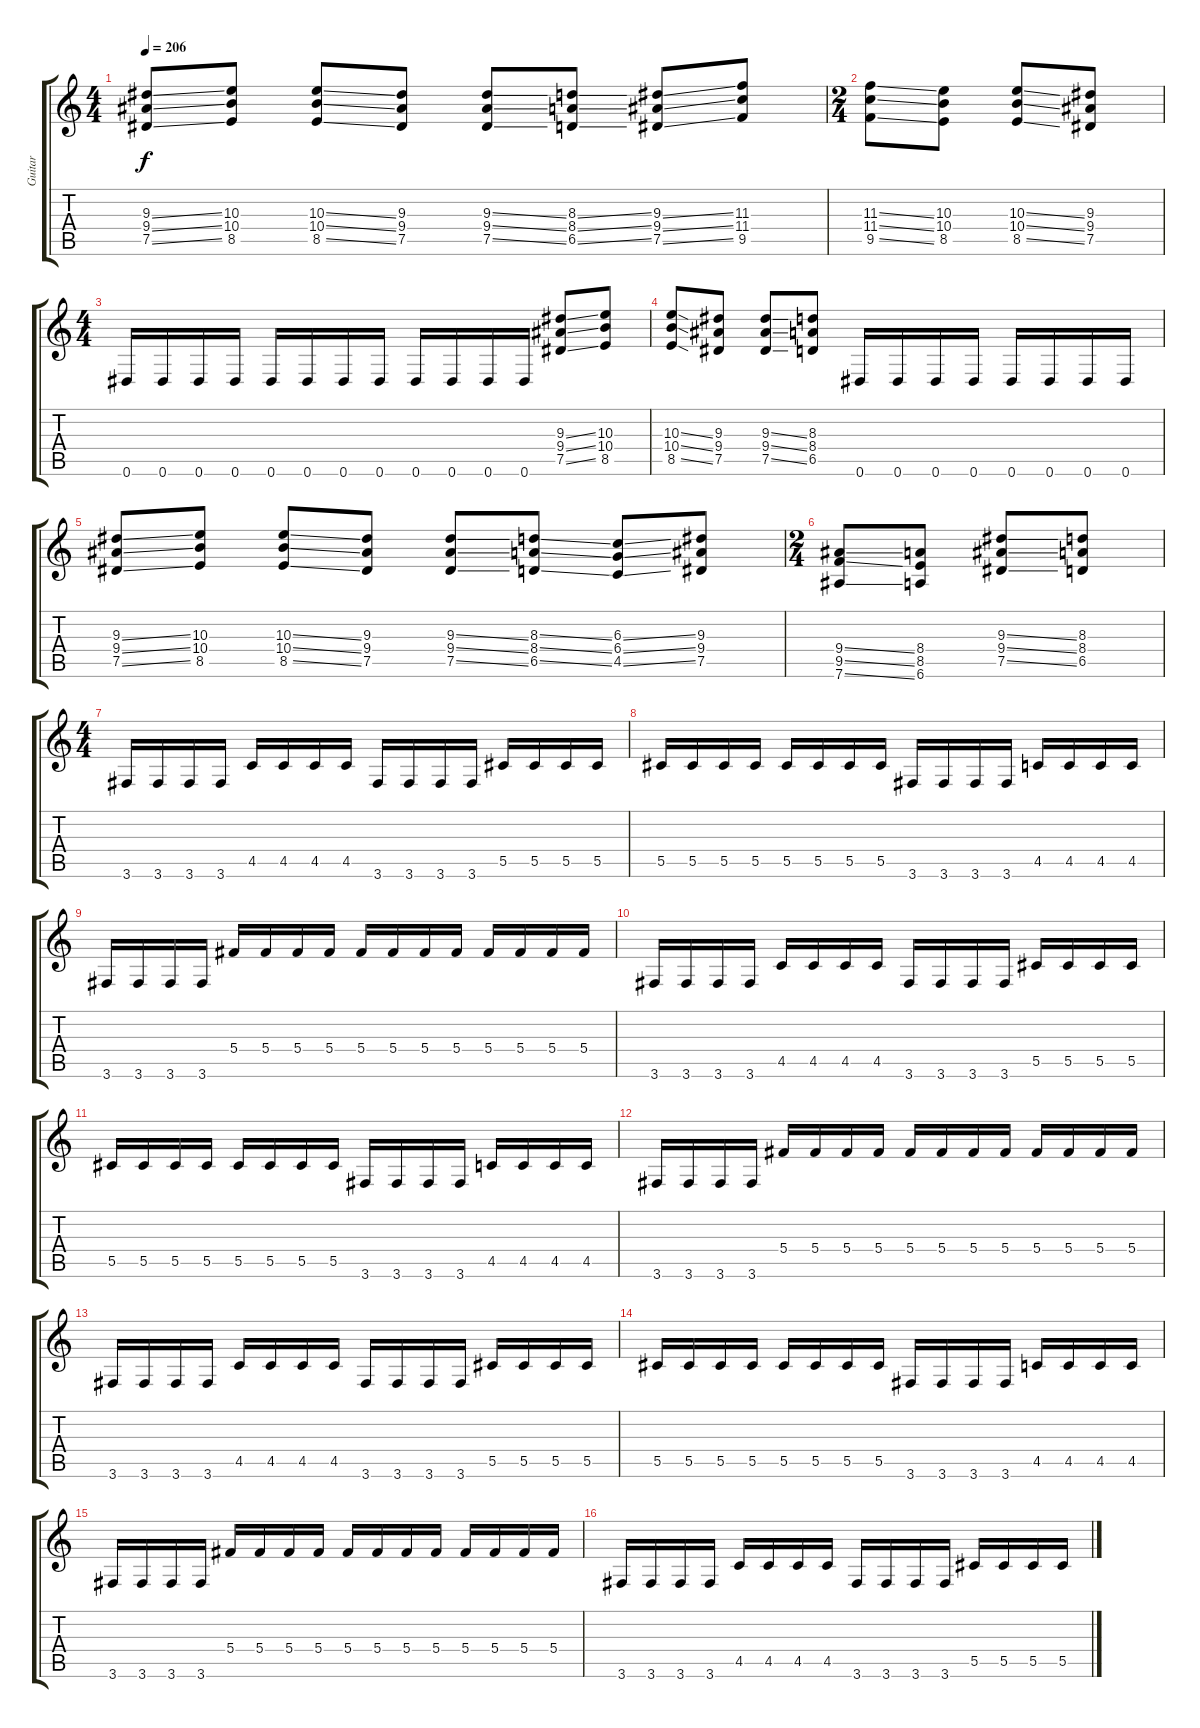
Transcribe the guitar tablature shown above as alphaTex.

\track ("Guitar" "Guitar") {instrument distortionguitar}
\staff {score tabs}
\tuning (Eb4 Bb3 Gb3 Db3 Ab2 Eb2) {hide}
\ts (4 4)
\tempo 206
\clef g2
\ks c
(9.3{ss} 9.4{ss} 7.5{ss}).8{dy f} (10.3 10.4 8.5).8 (10.3{ss} 10.4{ss} 8.5{ss}).8 (9.3 9.4 7.5).8 (9.3{ss} 9.4{ss} 7.5{ss}).8 (8.3{ss} 8.4{ss} 6.5{ss}).8 (9.3{ss} 9.4{ss} 7.5{ss}).8 (11.3 11.4 9.5).8 |
\ts (2 4)
(11.3{ss} 11.4{ss} 9.5{ss}).8 (10.3 10.4 8.5).8 (10.3{ss} 10.4{ss} 8.5{ss}).8 (9.3 9.4 7.5).8 |
\ts (4 4)
0.6.16 0.6.16 0.6.16 0.6.16 0.6.16 0.6.16 0.6.16 0.6.16 0.6.16 0.6.16 0.6.16 0.6.16 (9.3{ss} 9.4{ss} 7.5{ss}).8 (10.3 10.4 8.5).8 |
(10.3{ss} 10.4{ss} 8.5{ss}).8 (9.3 9.4 7.5).8 (9.3{ss} 9.4{ss} 7.5{ss}).8 (8.3 8.4 6.5).8 0.6.16 0.6.16 0.6.16 0.6.16 0.6.16 0.6.16 0.6.16 0.6.16 |
(9.3{ss} 9.4{ss} 7.5{ss}).8 (10.3 10.4 8.5).8 (10.3{ss} 10.4{ss} 8.5{ss}).8 (9.3 9.4 7.5).8 (9.3{ss} 9.4{ss} 7.5{ss}).8 (8.3{ss} 8.4{ss} 6.5{ss}).8 (6.3{ss} 6.4{ss} 4.5{ss}).8 (9.3 9.4 7.5).8 |
\ts (2 4)
(9.4{ss} 9.5{ss} 7.6{ss}).8 (8.4 8.5 6.6).8 (9.3{ss} 9.4{ss} 7.5{ss}).8 (8.3 8.4 6.5).8 |
\ts (4 4)
3.6.16 3.6.16 3.6.16 3.6.16 4.5.16 4.5.16 4.5.16 4.5.16 3.6.16 3.6.16 3.6.16 3.6.16 5.5.16 5.5.16 5.5.16 5.5.16 |
5.5.16 5.5.16 5.5.16 5.5.16 5.5.16 5.5.16 5.5.16 5.5.16 3.6.16 3.6.16 3.6.16 3.6.16 4.5.16 4.5.16 4.5.16 4.5.16 |
3.6.16 3.6.16 3.6.16 3.6.16 5.4.16 5.4.16 5.4.16 5.4.16 5.4.16 5.4.16 5.4.16 5.4.16 5.4.16 5.4.16 5.4.16 5.4.16 |
3.6.16 3.6.16 3.6.16 3.6.16 4.5.16 4.5.16 4.5.16 4.5.16 3.6.16 3.6.16 3.6.16 3.6.16 5.5.16 5.5.16 5.5.16 5.5.16 |
5.5.16 5.5.16 5.5.16 5.5.16 5.5.16 5.5.16 5.5.16 5.5.16 3.6.16 3.6.16 3.6.16 3.6.16 4.5.16 4.5.16 4.5.16 4.5.16 |
3.6.16 3.6.16 3.6.16 3.6.16 5.4.16 5.4.16 5.4.16 5.4.16 5.4.16 5.4.16 5.4.16 5.4.16 5.4.16 5.4.16 5.4.16 5.4.16 |
3.6.16 3.6.16 3.6.16 3.6.16 4.5.16 4.5.16 4.5.16 4.5.16 3.6.16 3.6.16 3.6.16 3.6.16 5.5.16 5.5.16 5.5.16 5.5.16 |
5.5.16 5.5.16 5.5.16 5.5.16 5.5.16 5.5.16 5.5.16 5.5.16 3.6.16 3.6.16 3.6.16 3.6.16 4.5.16 4.5.16 4.5.16 4.5.16 |
3.6.16 3.6.16 3.6.16 3.6.16 5.4.16 5.4.16 5.4.16 5.4.16 5.4.16 5.4.16 5.4.16 5.4.16 5.4.16 5.4.16 5.4.16 5.4.16 |
3.6.16 3.6.16 3.6.16 3.6.16 4.5.16 4.5.16 4.5.16 4.5.16 3.6.16 3.6.16 3.6.16 3.6.16 5.5.16 5.5.16 5.5.16 5.5.16
